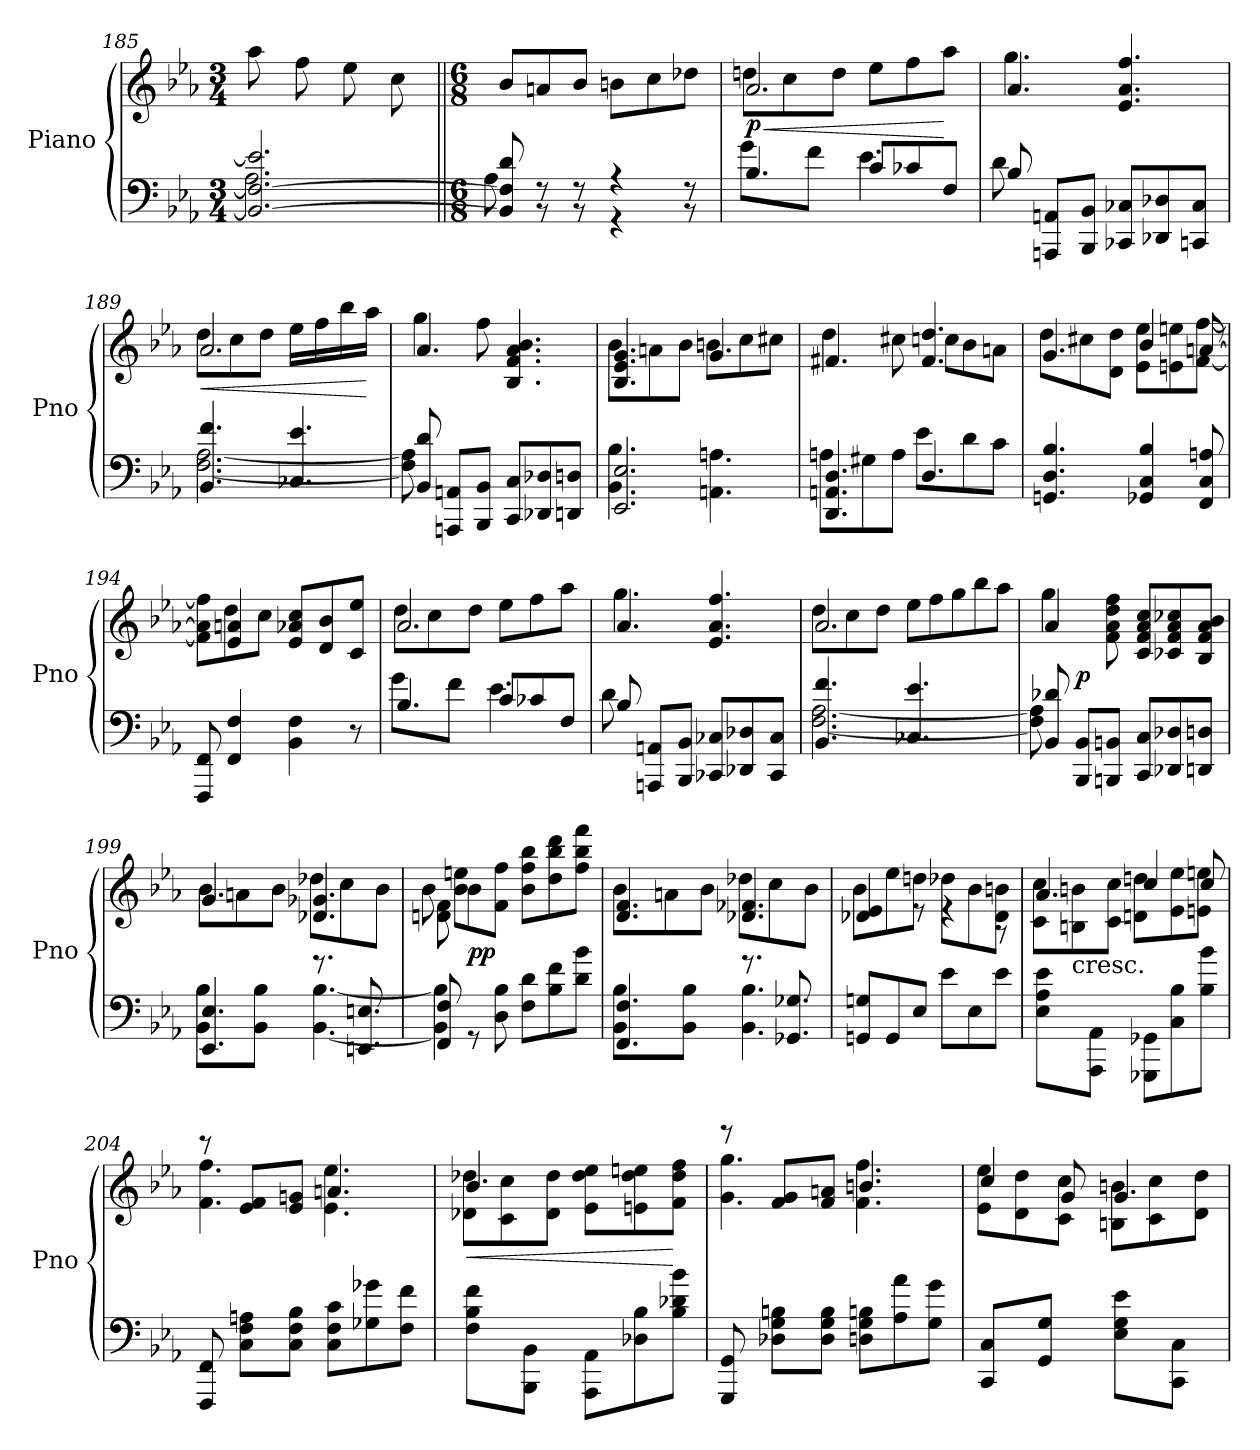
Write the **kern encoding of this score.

**kern	**kern	**dynam
*part1	*part1	*part1
*staff2	*staff1	*staff1/2
*I"Piano	*	*
*I'Pno	*	*
*clefF4	*clefG2	*
*k[b-e-a-]	*k[b-e-a-]	*
*M3/4	*M3/4	*
=185	=185	=185
*^	*	*
*	*	*Xtuplet	*
2.BB-_ 2.F_ 2.e-]	2.A-	16%3aa-	.
.	.	16%3ff	.
.	.	16%3ee-	.
.	.	16%3cc	.
=186||	=186||	=186||	=186||
*M6/8	*	*M6/8	*
8BB-] 8F] 8d	8A-	8b-L	.
8r	8r	8an	.
8r	8r	8b-J	.
4r	4r	8bnL	.
.	.	8cc	.
8r	8r	8dd-XJ	.
=187	=187	=187	=187
*	*Xtuplet	*	*
*	*	*^	*
4.B-	16%3gL	2.a-	8ddnL	< p
.	.	.	8cc	.
.	16%3fJ	.	.	.
.	.	.	8ddJ	.
8cL	4.e-	.	8ee-L	.
8c-X	.	.	8ff	.
8FJ	.	.	8aa-J	[
=188	=188	=188	=188	=188
8B-	8d	4.a-	4.gg	.
8ryy	8AAAn 8AAnL	.	.	.
8ryy	8BBB- 8BB-J	.	.	.
4.ryy	8CC-X 8C-XL	4.ryy	4.e- 4.a- 4.ff	.
.	8DD-X 8D-X	.	.	.
.	8CCn 8C-J	.	.	.
=189	=189	=189	=189	=189
4.BB- 4.f	[2.F [2.A-	2.a-	8ddL	<
.	.	.	8cc	.
.	.	.	8ddJ	.
4.C-X 4.e-	.	.	32%3ee-LL	.
.	.	.	32%3ff	.
.	.	.	32%3bb-	.
.	.	.	32%3aa-JJ	[
=190	=190	=190	=190	=190
8BB- 8d	8F] 8A-]	4.a-	4gg	.
8AAAn 8AAnL	4ryy	.	.	.
8BBB- 8BB-J	.	.	8ff	.
8CC 8CL	4.ryy	4.ryy	4.B- 4.f 4.a- 4.b-	.
8DD-X 8D-X	.	.	.	.
8DDn 8DnJ	.	.	.	.
=191	=191	=191	=191	=191
2.EE- 2.E-	4.BB- 4.B-	4.B- 4.e- 4.g	8b-L	.
.	.	.	8an	.
.	.	.	8b-J	.
.	4.AAn 4.An	4.g	8bnL	.
.	.	.	8cc	.
.	.	.	8cc#XJ	.
=192	=192	=192	=192	=192
4.DD 4.AAn 4.D	8AnL	4.f#X	4dd	.
.	8G#X	.	.	.
.	8AJ	.	8cc#X	.
4.D	8e-L	4.f# 4.dd	8ccnL	.
.	8d	.	8b-	.
.	8cJ	.	8anJ	.
*v	*v	*	*	*
=193	=193	=193	=193
4.GGn/ 4.D/ 4.B-/	4.g	8ddL	.
.	.	8cc#X	.
.	.	8d 8ddJ	.
4GG-X/ 4C/ 4B-/	4b-	8e- 8ee-L	.
.	.	8en 8een	.
8FF/ 8C/ 8An/	[8an	[8f [8ffJ	.
=194	=194	=194	=194
8FFF 8FF	8ryy	8f] 8a] 8ff]L	.
4FF 4F	4e- 4an	8dd	.
.	.	8ccJ	.
4BB- 4F	4.ryy	8e- 8a-X 8ccL	.
.	.	8d 8b-	.
8r	.	8c 8ee-J	.
=195	=195	=195	=195
*^	*	*	*
4.B-	16%3gL	2.a-	8ddL	.
.	.	.	8cc	.
.	16%3fJ	.	.	.
.	.	.	8ddJ	.
8cL	4.e-	.	8ee-L	.
8c-X	.	.	8ff	.
8FJ	.	.	8aa-J	.
=196	=196	=196	=196	=196
8B-	8d	4.a-	4.gg	.
8ryy	8AAAn 8AAnL	.	.	.
8ryy	8BBB- 8BB-J	.	.	.
4.ryy	8CC-X 8C-XL	4.ryy	4.e- 4.a- 4.ff	.
.	8DD-X 8D-X	.	.	.
.	8CC- 8C-J	.	.	.
=197	=197	=197	=197	=197
4.BB- 4.f	[2.F [2.A-	2.a-	8ddL	.
.	.	.	8cc	.
.	.	.	8ddJ	.
4.C-X 4.e-	.	.	40%3ee-L	.
.	.	.	40%3ff	.
.	.	.	40%3gg	.
.	.	.	40%3bb-	.
.	.	.	40%3aa-J	.
=198	=198	=198	=198	=198
*	*	*	*^	*
8BB- 8d-X	8F] 8A-]	4a-	4gg	8ryy	.
8ryy	8BBB- 8BB-L	.	.	2ryy	p
8ryy	8BBBn 8BBnJ	8ryy	8f 8a- 8dd 8ff	.	.
4.ryy	8CC 8CL	4.ryy	8c 8f 8a- 8ccL	.	.
.	8DD-X 8D-X	.	8c-X 8f 8a- 8cc-X	.	.
.	8DDn 8DnJ	.	8B- 8f 8a- 8b-J	8ryy	.
*	*	*	*v	*v	*
=199	=199	=199	=199	=199
4.EE- 4.E-	16%3BB- 16%3B-L	4.g	8b-L	.
.	.	.	8an	.
.	16%3BB- 16%3B-J	.	.	.
.	.	.	8b-J	.
8.r	[4.BB- [4.B-	4.d-X 4.g-X	8dd-XL	.
.	.	.	8cc	.
8.EEn 8.En	.	.	.	.
.	.	.	8b-J	.
=200	=200	=200	=200	=200
8FF 8F	4BB-] 4B-]	8dn\ 8f\	8b-	.
8rGG	.	4b-\	8b- 8eenL	pp
8D 8B-	8ryy	.	8f 8ffJ	.
8F 8dL	4.ryy	4.ryy	8b- 8ff 8bb-L	.
8B-\ 8f\	.	.	8dd 8bb- 8ddd	.
8d\ 8b-\J	.	.	8ff 8bb- 8fffJ	.
=201	=201	=201	=201	=201
4.FF 4.F	16%3BB- 16%3B-L	4.d 4.f	8b-L	.
.	.	.	8an	.
.	16%3BB- 16%3B-J	.	.	.
.	.	.	8b-J	.
8.r	4.BB- 4.B-	4.d-X 4.f-X	8dd-XL	.
.	.	.	8cc	.
8.GG-X 8.G-X	.	.	.	.
.	.	.	8b-J	.
*v	*v	*	*	*
=202	=202	=202	=202
8GGn 8GnL	4d-X 4e-	8b-L	.
8GG	.	8ee-	.
8E-J	8re	8ddnJ	.
8e-L	4re	8dd-XL	.
8E-	.	8b-	.
8e-J	8rA	8d- 8bnJ	.
=203	=203	=203	=203
16%3E-\ 16%3A-\ 16%3e-\L	4.a-	8c 8ccL	.
!	!	!LO:TX:c:t=cresc.	!
.	.	8Bn 8bn	.
16%3AAA- 16%3AA-J	.	.	.
.	.	8c 8ccJ	.
8GGG-X 8GG-XL	4cc	8dn 8ddnL	.
8C 8B-	.	8e- 8ee-	.
8B- 8b-J	8cc	8en 8eenJ	.
=204	=204	=204	=204
8FFF 8FF	8r	4.f 4.ff	.
8C 8F 8AnL	8e- 8fL	.	.
8C 8F 8B-J	8e- 8gnJ	.	.
8C 8F 8cL	4.an	4.e- 4.ee-	.
8G-X 8g-X	.	.	.
8F 8fJ	.	.	.
=205	=205	=205	=205
16%3F 16%3B- 16%3fL	4.b-	8d-X 8dd-XL	<
.	.	8c 8cc	.
16%3BBB- 16%3BB-J	.	.	.
.	.	8d- 8dd-J	.
8AAA- 8AA-L	4.ryy	8e- 8dd- 8ee-L	.
8D-X 8B-	.	8en 8dd- 8een	.
8B- 8d-X 8b-J	.	8f 8dd- 8ffJ	[
=206	=206	=206	=206
8GGG 8GG	8r	4.g 4.gg	.
8D-X 8G 8BnL	8f 8gL	.	.
8D- 8G 8BJ	8f 8anJ	.	.
8Dn 8G 8BnL	4.bn	4.f 4.ff	.
8A- 8a-	.	.	.
8G 8gJ	.	.	.
=207	=207	=207	=207
16%3CC 16%3CL	4cc	8e- 8ee-L	.
.	.	8d 8dd	.
16%3GG 16%3GJ	.	.	.
.	8g	8c 8ccJ	.
16%3E- 16%3G 16%3e-L	4.g	8Bn 8bnL	.
.	.	8c 8cc	.
16%3CC 16%3CJ	.	.	.
.	.	8d 8ddJ	.
*	*v	*v	*
=	=	=
*-	*-	*-
